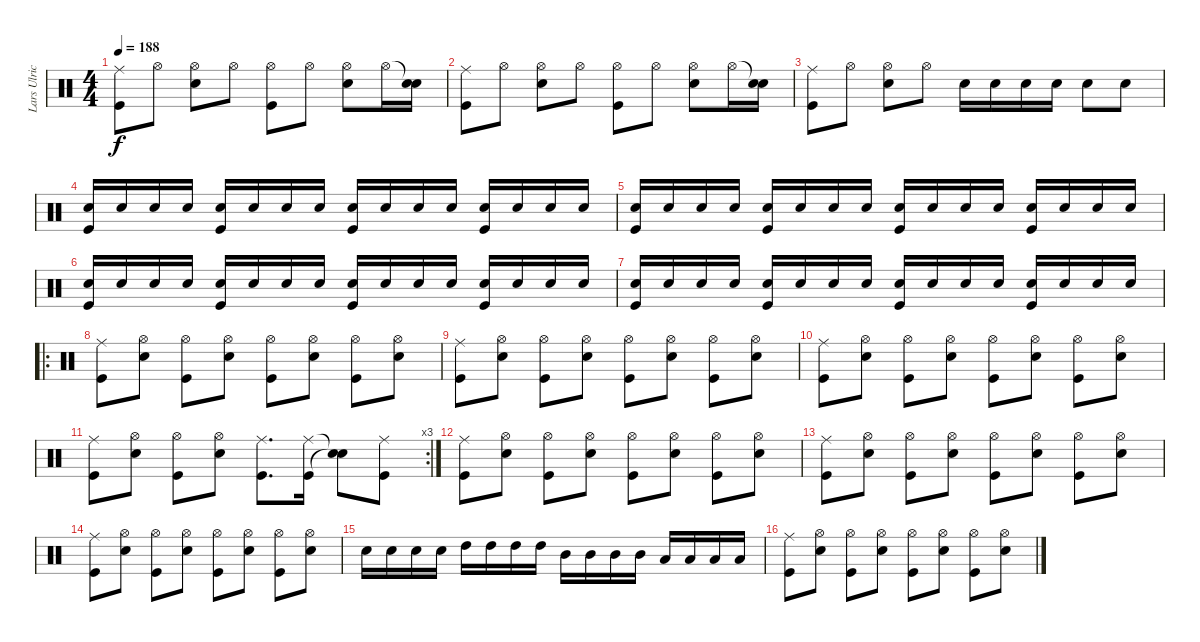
\track ("Lars Ulrich" "Lars Ulric") {instrument percussion}
\staff {score}
\articulation defaults
\ts (4 4)
\tempo 188
\clef neutral
\ks c
("Ride (middle)" "Kick (hit)").8{dy f} "Hi-Hat (open)".8 ("Hi-Hat (open)" "Snare (hit) 2").8 "Hi-Hat (open)".8 ("Hi-Hat (open)" "Kick (hit)").8 "Hi-Hat (open)".8 ("Hi-Hat (open)" "Snare (hit) 2").8 "Hi-Hat (open)".16 ("Snare (hit)"{t} "Snare (hit) 2").16 |
("Ride (middle)" "Kick (hit)").8 "Hi-Hat (open)".8 ("Hi-Hat (open)" "Snare (hit) 2").8 "Hi-Hat (open)".8 ("Hi-Hat (open)" "Kick (hit)").8 "Hi-Hat (open)".8 ("Hi-Hat (open)" "Snare (hit) 2").8 "Hi-Hat (open)".16 ("Snare (hit)"{t} "Snare (hit) 2").16 |
("Ride (middle)" "Kick (hit)").8 "Hi-Hat (open)".8 ("Hi-Hat (open)" "Snare (hit) 2").8 "Hi-Hat (open)".8 "Snare (hit) 2".16 "Snare (hit) 2".16 "Snare (hit) 2".16 "Snare (hit) 2".16 "Snare (hit) 2".8 "Snare (hit) 2".8 |
("Snare (hit) 2" "Kick (hit)").16 "Snare (hit) 2".16 "Snare (hit) 2".16 "Snare (hit) 2".16 ("Snare (hit) 2" "Kick (hit)").16 "Snare (hit) 2".16 "Snare (hit) 2".16 "Snare (hit) 2".16 ("Snare (hit) 2" "Kick (hit)").16 "Snare (hit) 2".16 "Snare (hit) 2".16 "Snare (hit) 2".16 ("Snare (hit) 2" "Kick (hit)").16 "Snare (hit) 2".16 "Snare (hit) 2".16 "Snare (hit) 2".16 |
("Snare (hit) 2" "Kick (hit)").16 "Snare (hit) 2".16 "Snare (hit) 2".16 "Snare (hit) 2".16 ("Snare (hit) 2" "Kick (hit)").16 "Snare (hit) 2".16 "Snare (hit) 2".16 "Snare (hit) 2".16 ("Snare (hit) 2" "Kick (hit)").16 "Snare (hit) 2".16 "Snare (hit) 2".16 "Snare (hit) 2".16 ("Snare (hit) 2" "Kick (hit)").16 "Snare (hit) 2".16 "Snare (hit) 2".16 "Snare (hit) 2".16 |
("Snare (hit) 2" "Kick (hit)").16 "Snare (hit) 2".16 "Snare (hit) 2".16 "Snare (hit) 2".16 ("Snare (hit) 2" "Kick (hit)").16 "Snare (hit) 2".16 "Snare (hit) 2".16 "Snare (hit) 2".16 ("Snare (hit) 2" "Kick (hit)").16 "Snare (hit) 2".16 "Snare (hit) 2".16 "Snare (hit) 2".16 ("Snare (hit) 2" "Kick (hit)").16 "Snare (hit) 2".16 "Snare (hit) 2".16 "Snare (hit) 2".16 |
("Snare (hit) 2" "Kick (hit)").16 "Snare (hit) 2".16 "Snare (hit) 2".16 "Snare (hit) 2".16 ("Snare (hit) 2" "Kick (hit)").16 "Snare (hit) 2".16 "Snare (hit) 2".16 "Snare (hit) 2".16 ("Snare (hit) 2" "Kick (hit)").16 "Snare (hit) 2".16 "Snare (hit) 2".16 "Snare (hit) 2".16 ("Snare (hit) 2" "Kick (hit)").16 "Snare (hit) 2".16 "Snare (hit) 2".16 "Snare (hit) 2".16 |
\ro
("Ride (middle)" "Kick (hit)").8 ("Hi-Hat (open)" "Snare (hit) 2").8 ("Hi-Hat (open)" "Kick (hit)").8 ("Hi-Hat (open)" "Snare (hit) 2").8 ("Hi-Hat (open)" "Kick (hit)").8 ("Hi-Hat (open)" "Snare (hit) 2").8 ("Hi-Hat (open)" "Kick (hit)").8 ("Hi-Hat (open)" "Snare (hit) 2").8 |
("Ride (middle)" "Kick (hit)").8 ("Hi-Hat (open)" "Snare (hit) 2").8 ("Hi-Hat (open)" "Kick (hit)").8 ("Hi-Hat (open)" "Snare (hit) 2").8 ("Hi-Hat (open)" "Kick (hit)").8 ("Hi-Hat (open)" "Snare (hit) 2").8 ("Hi-Hat (open)" "Kick (hit)").8 ("Hi-Hat (open)" "Snare (hit) 2").8 |
("Ride (middle)" "Kick (hit)").8 ("Hi-Hat (open)" "Snare (hit) 2").8 ("Hi-Hat (open)" "Kick (hit)").8 ("Hi-Hat (open)" "Snare (hit) 2").8 ("Hi-Hat (open)" "Kick (hit)").8 ("Hi-Hat (open)" "Snare (hit) 2").8 ("Hi-Hat (open)" "Kick (hit)").8 ("Hi-Hat (open)" "Snare (hit) 2").8 |
\rc 3
("Ride (middle)" "Kick (hit)").8 ("Hi-Hat (open)" "Snare (hit) 2").8 ("Hi-Hat (open)" "Kick (hit)").8 ("Hi-Hat (open)" "Snare (hit) 2").8 ("Ride (middle)" "Kick (hit)").8{d} ("Ride (middle)" "Kick (hit)").16 ("Snare (hit)"{t} "Snare (hit)"{t}).8 ("Ride (middle)" "Kick (hit)").8 |
("Ride (middle)" "Kick (hit)").8 ("Hi-Hat (open)" "Snare (hit) 2").8 ("Hi-Hat (open)" "Kick (hit)").8 ("Hi-Hat (open)" "Snare (hit) 2").8 ("Hi-Hat (open)" "Kick (hit)").8 ("Hi-Hat (open)" "Snare (hit) 2").8 ("Hi-Hat (open)" "Kick (hit)").8 ("Hi-Hat (open)" "Snare (hit) 2").8 |
("Ride (middle)" "Kick (hit)").8 ("Hi-Hat (open)" "Snare (hit) 2").8 ("Hi-Hat (open)" "Kick (hit)").8 ("Hi-Hat (open)" "Snare (hit) 2").8 ("Hi-Hat (open)" "Kick (hit)").8 ("Hi-Hat (open)" "Snare (hit) 2").8 ("Hi-Hat (open)" "Kick (hit)").8 ("Hi-Hat (open)" "Snare (hit) 2").8 |
("Ride (middle)" "Kick (hit)").8 ("Hi-Hat (open)" "Snare (hit) 2").8 ("Hi-Hat (open)" "Kick (hit)").8 ("Hi-Hat (open)" "Snare (hit) 2").8 ("Hi-Hat (open)" "Kick (hit)").8 ("Hi-Hat (open)" "Snare (hit) 2").8 ("Hi-Hat (open)" "Kick (hit)").8 ("Hi-Hat (open)" "Snare (hit) 2").8 |
"Snare (hit) 2".16 "Snare (hit) 2".16 "Snare (hit) 2".16 "Snare (hit) 2".16 "High Tom (hit)".16 "High Tom (hit)".16 "High Tom (hit)".16 "High Tom (hit)".16 "Mid Tom (hit)".16 "Mid Tom (hit)".16 "Mid Tom (hit)".16 "Mid Tom (hit)".16 "Low Tom (hit)".16 "Low Tom (hit)".16 "Low Tom (hit)".16 "Low Tom (hit)".16 |
("Ride (middle)" "Kick (hit)").8 ("Hi-Hat (open)" "Snare (hit) 2").8 ("Hi-Hat (open)" "Kick (hit)").8 ("Hi-Hat (open)" "Snare (hit) 2").8 ("Hi-Hat (open)" "Kick (hit)").8 ("Hi-Hat (open)" "Snare (hit) 2").8 ("Hi-Hat (open)" "Kick (hit)").8 ("Hi-Hat (open)" "Snare (hit) 2").8
